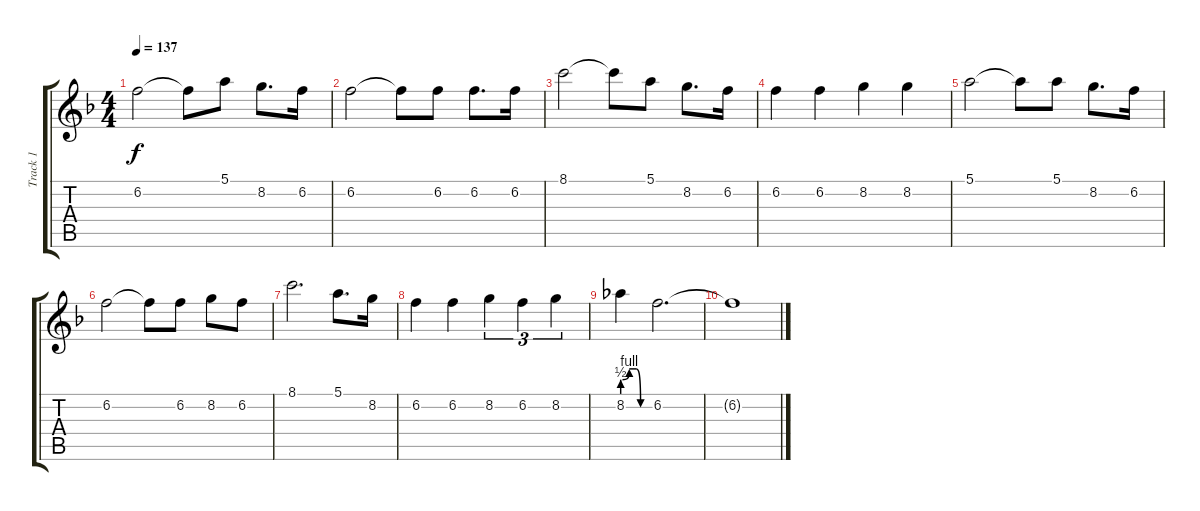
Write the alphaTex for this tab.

\track ("Track 1" "Track 1") {instrument acousticguitarnylon}
\staff {score tabs}
\tuning (E4 B3 G3 D3 A2 E2) {hide}
\ts (4 4)
\tempo 137
\clef g2
\ks f
6.2.2{dy f} 6.2{t}.8 5.1.8 8.2.8{d} 6.2.16 |
6.2.2 6.2{t}.8 6.2.8 6.2.8{d} 6.2.16 |
8.1.2 8.1{t}.8 5.1.8 8.2.8{d} 6.2.16 |
6.2.4 6.2.4 8.2.4 8.2.4 |
5.1.2 5.1{t}.8 5.1.8 8.2.8{d} 6.2.16 |
6.2.2 6.2{t}.8 6.2.8 8.2.8 6.2.8 |
8.1.2{d} 5.1.8{d} 8.2.16 |
6.2.4 6.2.4 8.2.4{tu (3 2)} 6.2.4{tu (3 2)} 8.2.4{tu (3 2)} |
8.2{be (custom 0 2 15 4 30 4 40 0 60 0)}.4 6.2.2{d} |
6.2{t}.1
